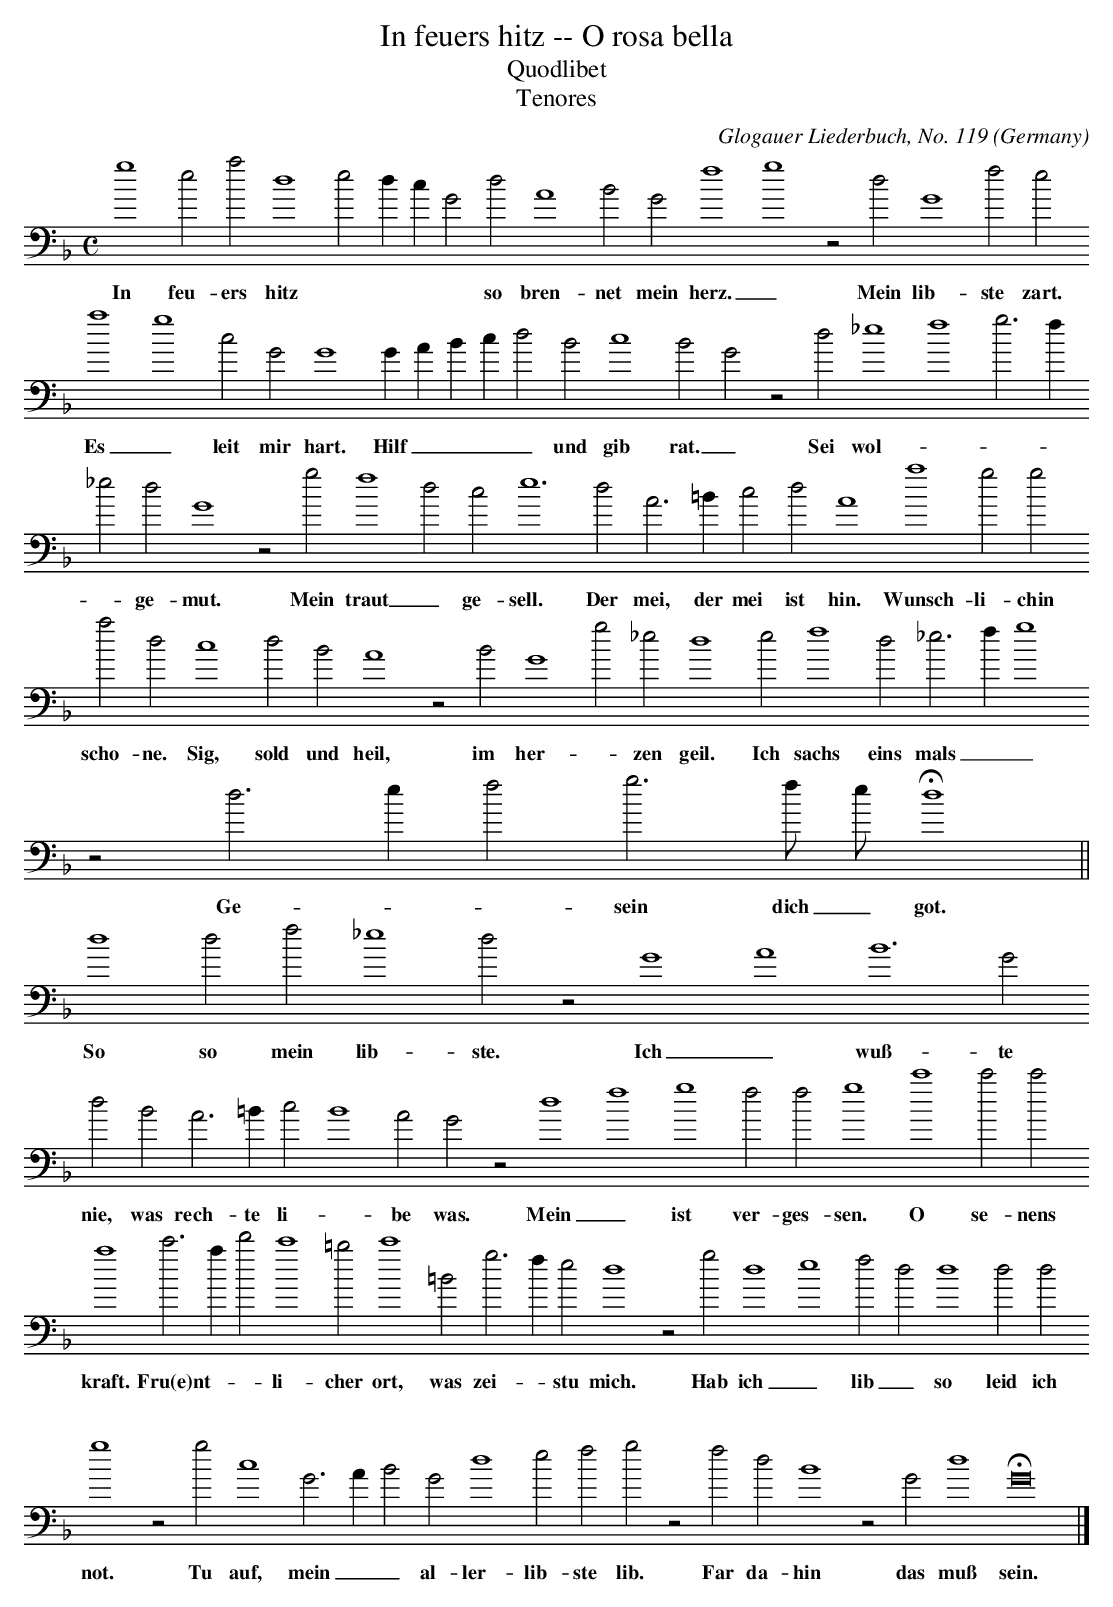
X:1
T:In feuers hitz -- O rosa bella
T:Quodlibet
T:Tenores
C:Glogauer Liederbuch, No. 119
O:Germany
M:C
L:1/2
K:G dor bass
g2 e a d2 e d/ c/ G d A2 B G f2 g2 z d G2 f e
w:In feu- ers hitz * * * *  so bren- net mein herz. _ Mein lib- ste zart.
a2 g2 c G G2 G/ A/ B/ c/ d B c2 B G z d _e2 f2 g > f
w:Es _ leit mir hart. Hilf _ _ _ _ und gib rat. _ Sei wol- * * *
_e d G2 z g f2 d c e3 d A > =B c d A2 a2 g g
w:* ge- mut.  Mein traut _ ge- sell. Der mei, der mei ist hin. Wunsch- li- chin
  a     d   c2   d    B   A2 z  B  G2   g _e  d2     e   f2    d    _e > f g2
w:scho- ne. Sig, sold und heil, im her- * zen geil.  Ich sachs eins mals _ _
z d > e f  g3/2 f// e// Hd2 ||
w:Ge- *  * sein dich _ got.
  d2 d f    _e2   d z   G2 A2 B3   G
w:So so mein lib- ste.  Ich _ wuß- te
d B A > =B c B2 A G z d2 f2 g2 f f g2 c'2 c' c'
w: nie, was rech- te li- * be was.  Mein _ ist ver- ges- sen.  O se- nens
a2 c' > a d' c'2 =b c'2 =B g > f e d2 z g d2 e2 f d d2 d d
w:kraft. Fru(e)nt- * * li- cher ort, was zei- * stu mich.  Hab ich _ lib _ so leid ich
g2 z g c2 G > A B G d2 e f g z f d B2 z G d2 HG4 |]
w:not.  Tu auf, mein _ _ al- ler- lib- ste lib.  Far da- hin das muß sein.
